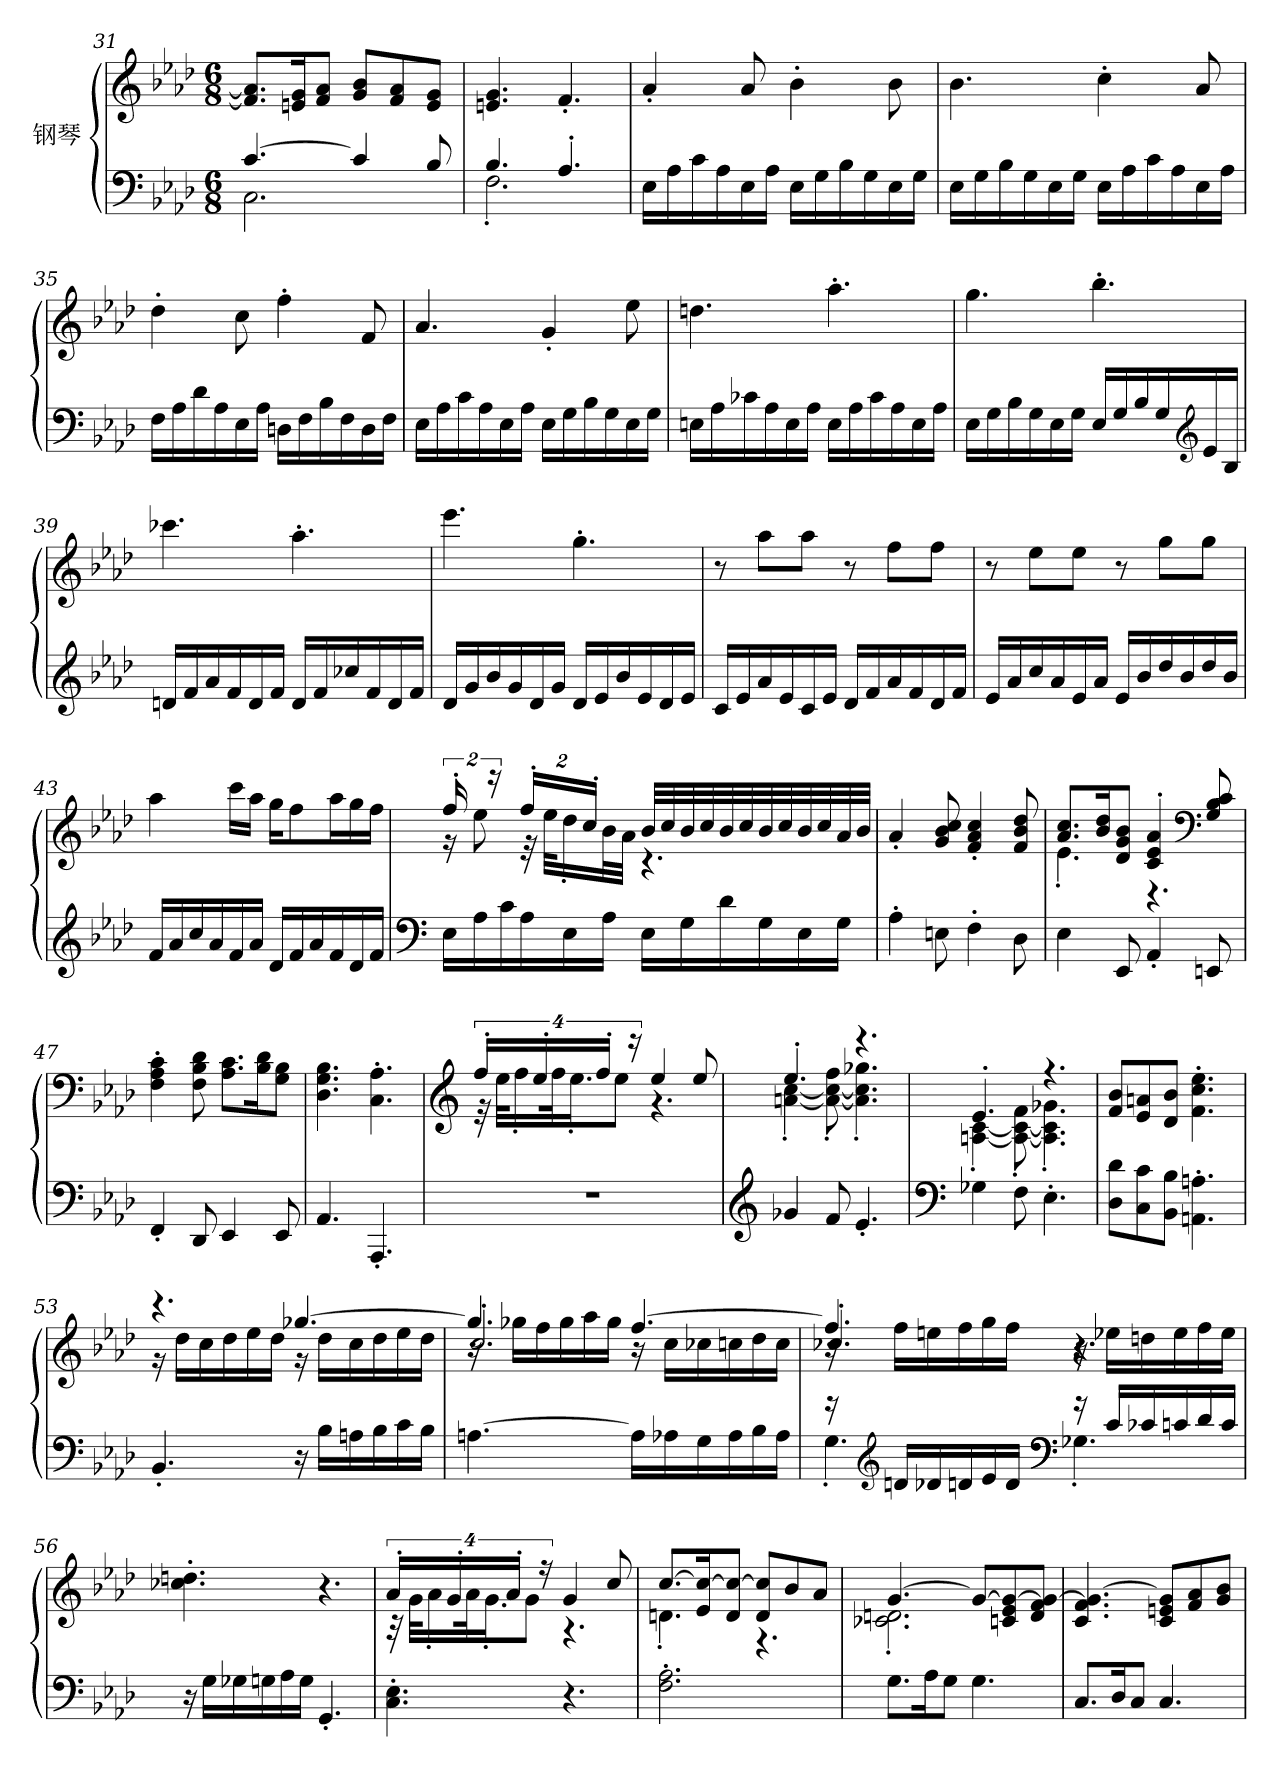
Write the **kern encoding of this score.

**kern	**kern
*part2	*part1
*staff2	*staff1
*I"钢琴	*I"钢琴
!!LO:LB:g=z
*clefF4	*clefG2
*k[b-e-a-d-]	*k[b-e-a-d-]
*M6/8	*M6/8
=31	=31
*^	*
[4.c/	2.C\	8.f/] 8.a-/]L
.	.	16en/ 16g/K
.	.	8f/ 8a-/J
4c/]	.	8g/ 8b-/L
.	.	8f/ 8a-/
8B-/	.	8e/ 8g/J
=32	=32	=32
4.B-/	2.F'\	4.en/ 4.g/
4.A-'/	.	4.f'/
*v	*v	*
=33	=33
16E-\LL	4a-'/
16A-\	.
16c\	.
16A-\	.
16E-\	8a-/
16A-\JJ	.
16E-\LL	4b-'\
16G\	.
16B-\	.
16G\	.
16E-\	8b-\
16G\JJ	.
=34	=34
16E-\LL	4.b-\
16G\	.
16B-\	.
16G\	.
16E-\	.
16G\JJ	.
16E-\LL	4cc'\
16A-\	.
16c\	.
16A-\	.
16E-\	8a-/
16A-\JJ	.
!!LO:LB:g=z
=35	=35
16F\LL	4dd-'\
16A-\	.
16d-\	.
16A-\	.
16E-\	8cc\
16A-\JJ	.
16Dn\LL	4ff'\
16F\	.
16B-\	.
16F\	.
16D\	8f/
16F\JJ	.
=36	=36
16E-\LL	4.a-/
16A-\	.
16c\	.
16A-\	.
16E-\	.
16A-\JJ	.
16E-\LL	4g'/
16G\	.
16B-\	.
16G\	.
16E-\	8ee-\
16G\JJ	.
=37	=37
16En\LL	4.ddn\
16A-\	.
16c-X\	.
16A-\	.
16E\	.
16A-\JJ	.
16E\LL	4.aa-'\
16A-\	.
16c-\	.
16A-\	.
16E\	.
16A-\JJ	.
!!LO:LB:g=z
=38	=38
16E-\LL	4.gg\
16G\	.
16B-\	.
16G\	.
16E-\	.
16G\JJ	.
16E-/LL	4.bb-'\
16G/	.
16B-/	.
16G/	.
*clefG2	*
16e-/	.
16B-/JJ	.
=39	=39
16dn/LL	4.ccc-X\
16f/	.
16a-/	.
16f/	.
16d/	.
16f/JJ	.
16d/LL	4.aa-'\
16f/	.
16cc-X/	.
16f/	.
16d/	.
16f/JJ	.
=40	=40
16d-/LL	4.eee-\
16g/	.
16b-/	.
16g/	.
16d-/	.
16g/JJ	.
16d-/LL	4.gg'\
16e-/	.
16b-/	.
16e-/	.
16d-/	.
16e-/JJ	.
!!LO:PB:g=z
=41	=41
16c/LL	8r
16e-/	.
16a-/	8aa-\L
16e-/	.
16c/	8aa-\J
16e-/JJ	.
16d-/LL	8r
16f/	.
16a-/	8ff\L
16f/	.
16d-/	8ff\J
16f/JJ	.
=42	=42
16e-/LL	8r
16a-/	.
16cc/	8ee-\L
16a-/	.
16e-/	8ee-\J
16a-/JJ	.
16e-/LL	8r
16b-/	.
16dd-/	8gg\L
16b-/	.
16dd-/	8gg\J
16b-/JJ	.
=43	=43
16f/LL	4aa-\
16a-/	.
16cc/	.
16a-/	.
16f/	16ccc\LL
16a-/JJ	16aa-\JJ
16d-/LL	16gg\KL
16f/	8ff\
16a-/	.
16f/	16aa-\L
16d-/	16gg\
16f/JJ	16ff\JJ
!!LO:LB:g=z
=44	=44
*clefF4	*
*	*^
16E-\LL	32%3ff'/	16r
16A-\	.	8ee-\
.	32%3r	.
16c\	.	.
16A-\	32%3ff'/L	32r
.	.	32ee-\KLL
16E-\	.	16dd-'\
.	32%3cc'/J	.
16A-\JJ	.	32b-\L
.	.	32a-\JJJ
16E-\LL	32b-/LLL	4.r
.	32cc/	.
16G\	32b-/	.
.	32cc/	.
16d-\	32b-/	.
.	32cc/	.
16G\	32b-/	.
.	32cc/	.
16E-\	32b-/	.
.	32cc/	.
16G\JJ	32a-/	.
.	32b-/JJJ	.
*	*v	*v
=45	=45
4A-'\	4a-'/
8En\	8g/ 8b-/ 8cc/
4F'\	4f/' 4a-/' 4cc/'
8D-\	8f/ 8b-/ 8dd-/
=46	=46
*	*^
4E-\	8.a-/ 8.cc/L	4.e-'\
.	16b-/ 16dd-/K	.
8EE-/	8d-/ 8g/ 8b-/J	.
4AA-'/	4c/' 4e-/' 4a-/'	4.r
*	*clefF4	*
8EEn/	8G/ 8B-/ 8c/	.
*	*v	*v
!!LO:LB:g=z
=47	=47
4FF'/	4F\' 4A-\' 4c\'
8DD-/	8F\ 8B-\ 8d-\
4EE-/	8.A-\ 8.c\L
.	16B-\ 16d-\K
8EE-/	8G\ 8B-\J
=48	=48
4.AA-/	4.D-\ 4.G\ 4.B-\
4.AAA-'/	4.C\' 4.A-\'
=49	=49
*	*clefG2
*	*^
2.r	32%3ff'/L	32r
.	.	32ee-\KLL
.	.	16ff'\
.	32%3ee-'/	.
.	.	32ff\K
.	.	16.ee-'\J
.	32%3ff'/J	.
.	.	8ee-\J
.	32%3r	.
.	4ee-/	4.r
.	8ee-/	.
=50	=50	=50
*clefG2	*	*
4g-X/	4.ee-'/	[4an\' [4cc\'
8f/	.	8a\_' 8cc\_' 8ff\'
4.e-'/	4.r	4.a\]' 4.cc\]' 4.gg-X\'
!!LO:LB:g=z	!!
=51	=51	=51
*clefF4	*	*
4G-X\	4.e-'/	[4An\' [4c\'
8F\	.	8A\_' 8c\_' 8f\'
4.E-'\	4.r	4.A\]' 4.c\]' 4.g-X\'
*	*v	*v
=52	=52
8D-\ 8d-\L	8f/ 8b-/L
8C\ 8c\	8e-/ 8an/
8BB-\ 8B-\J	8d-/ 8b-/J
4.AAn\' 4.An\'	4.f\' 4.cc\' 4.ee-\'
=53	=53
*	*^
4.BB-'/	4.r	16r
.	.	16dd-\LL
.	.	16cc\
.	.	16dd-\
.	.	16ee-\
.	.	16dd-\JJ
16r	[4.gg-X/	16r
16B-\LL	.	16dd-\LL
16An\	.	16cc\
16B-\	.	16dd-\
16c\	.	16ee-\
16B-\JJ	.	16dd-\JJ
!!LO:LB:g=z
=54	=54	=54
*	*	*^
[4.An\	4.gg-/]	16r	2.cc'/
.	.	16gg-X\LL	.
.	.	16ff\	.
.	.	16gg-\	.
.	.	16aa-\	.
.	.	16gg-\JJ	.
16A\LL]	[4.ff/	16r	.
16A-X\	.	16cc\LL	.
16G\	.	16cc-X\	.
16A-\	.	16ccn\	.
16B-\	.	16dd-\	.
16A-\JJ	.	16cc\JJ	.
=55	=55	=55	=55
*^	*	*	*
16r	4.G'\	4.ff/]	16r	4.cc-X'/
*clefG2	*	*	*	*
16dn/LL	.	.	16ff\LL	.
16d-X/	.	.	16een\	.
16dn/	.	.	16ff\	.
16e-/	.	.	16gg\	.
16d/JJ	.	.	16ff\JJ	.
*clefF4	*	*	*	*
16r	4.G-X'\	4.r	16r	4.r
16c/LL	.	.	16ee-X\LL	.
16c-X/	.	.	16ddn\	.
16cn/	.	.	16ee-\	.
16d/	.	.	16ff\	.
16c/JJ	.	.	16ee-\JJ	.
*v	*v	*	*	*
*	*v	*v	*v
!!LO:LB:g=z
=56	=56
16r	4.cc-X\' 4.ddn\'
16G\LL	.
16G-X\	.
16Gn\	.
16A-\	.
16G\JJ	.
4.GG'/	4.r
=57	=57
*	*^
4.C\' 4.E-\'	32%3a-'/L	32r
.	.	32g\KLL
.	.	16a-'\
.	32%3g'/	.
.	.	32a-\K
.	.	16.g'\J
.	32%3a-'/J	.
.	.	8g\J
.	32%3r	.
4.r	4g/	4.r
.	8cc/	.
=58	=58	=58
2.F\' 2.A-\'	[8.cc/L	4.dn'\
.	16e-/ 16cc/_K	.
.	8d/ 8cc/_J	.
.	8d/ 8cc/]L	4.r
.	8b-/	.
.	8a-/J	.
!!LO:PB:g=z	!!
=59	=59	=59
8.G\L	[4.g/	2.c-X\' 2.dn\'
16A-\K	.	.
8G\J	.	.
4.G\	8g/L_	.
.	8cn/ 8e-/ 8g/_	.
.	8d/ 8f/ 8g/_J	.
*	*v	*v
=60	=60
8.C/L	4.c/ 4.f/ 4.g/_
16D-/K	.
8C/J	.
4.C/	8c/ 8en/ 8g/]L
.	8f/ 8a-/
.	8g/ 8b-/J
=	=
*-	*-
